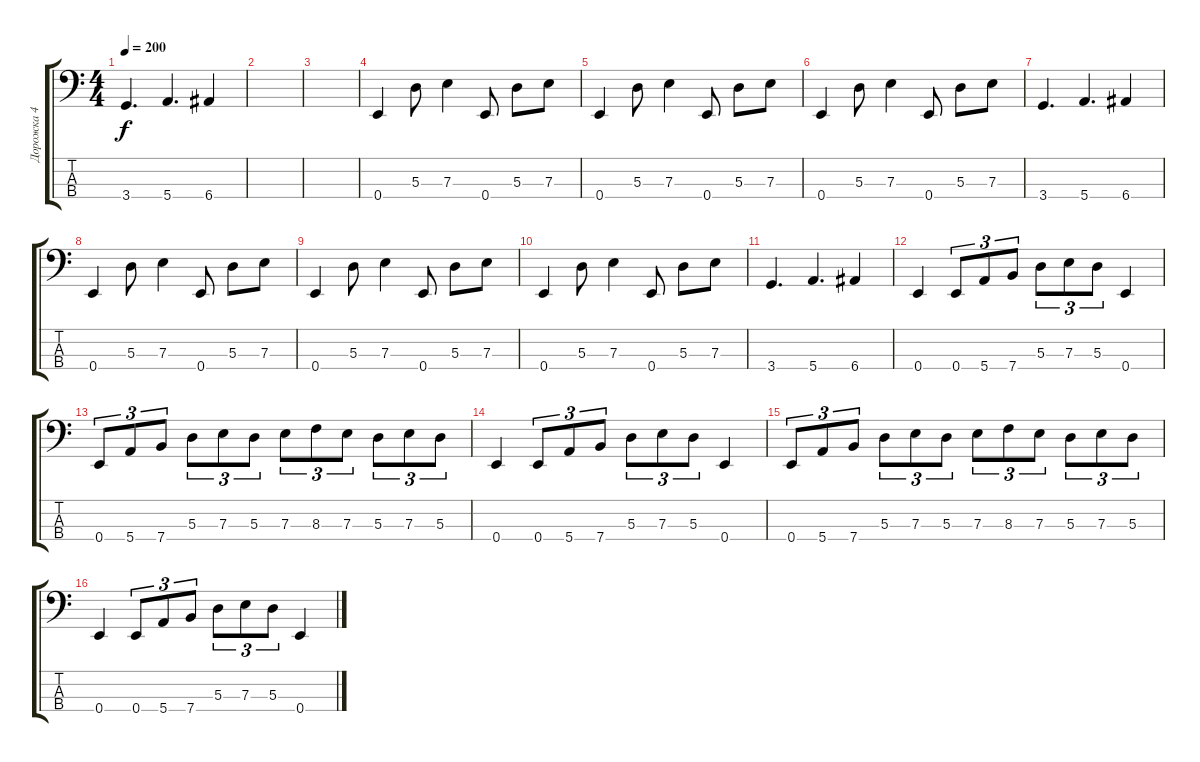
\track ("Дорожка 4" "Дорожка 4") {instrument electricbassfinger}
\staff {score tabs}
\tuning (G2 D2 A1 E1) {hide}
\ts (4 4)
\tempo 200
\clef f4
\ks c
3.4.4{d dy f} 5.4.4{d} 6.4.4 |
|
|
0.4.4 5.3.8 7.3.4 0.4.8 5.3.8 7.3.8 |
0.4.4 5.3.8 7.3.4 0.4.8 5.3.8 7.3.8 |
0.4.4 5.3.8 7.3.4 0.4.8 5.3.8 7.3.8 |
3.4.4{d} 5.4.4{d} 6.4.4 |
0.4.4 5.3.8 7.3.4 0.4.8 5.3.8 7.3.8 |
0.4.4 5.3.8 7.3.4 0.4.8 5.3.8 7.3.8 |
0.4.4 5.3.8 7.3.4 0.4.8 5.3.8 7.3.8 |
3.4.4{d} 5.4.4{d} 6.4.4 |
0.4.4 0.4.8{tu (3 2)} 5.4.8{tu (3 2)} 7.4.8{tu (3 2)} 5.3.8{tu (3 2)} 7.3.8{tu (3 2)} 5.3.8{tu (3 2)} 0.4.4 |
0.4.8{tu (3 2)} 5.4.8{tu (3 2)} 7.4.8{tu (3 2)} 5.3.8{tu (3 2)} 7.3.8{tu (3 2)} 5.3.8{tu (3 2)} 7.3.8{tu (3 2)} 8.3.8{tu (3 2)} 7.3.8{tu (3 2)} 5.3.8{tu (3 2)} 7.3.8{tu (3 2)} 5.3.8{tu (3 2)} |
0.4.4 0.4.8{tu (3 2)} 5.4.8{tu (3 2)} 7.4.8{tu (3 2)} 5.3.8{tu (3 2)} 7.3.8{tu (3 2)} 5.3.8{tu (3 2)} 0.4.4 |
0.4.8{tu (3 2)} 5.4.8{tu (3 2)} 7.4.8{tu (3 2)} 5.3.8{tu (3 2)} 7.3.8{tu (3 2)} 5.3.8{tu (3 2)} 7.3.8{tu (3 2)} 8.3.8{tu (3 2)} 7.3.8{tu (3 2)} 5.3.8{tu (3 2)} 7.3.8{tu (3 2)} 5.3.8{tu (3 2)} |
0.4.4 0.4.8{tu (3 2)} 5.4.8{tu (3 2)} 7.4.8{tu (3 2)} 5.3.8{tu (3 2)} 7.3.8{tu (3 2)} 5.3.8{tu (3 2)} 0.4.4
